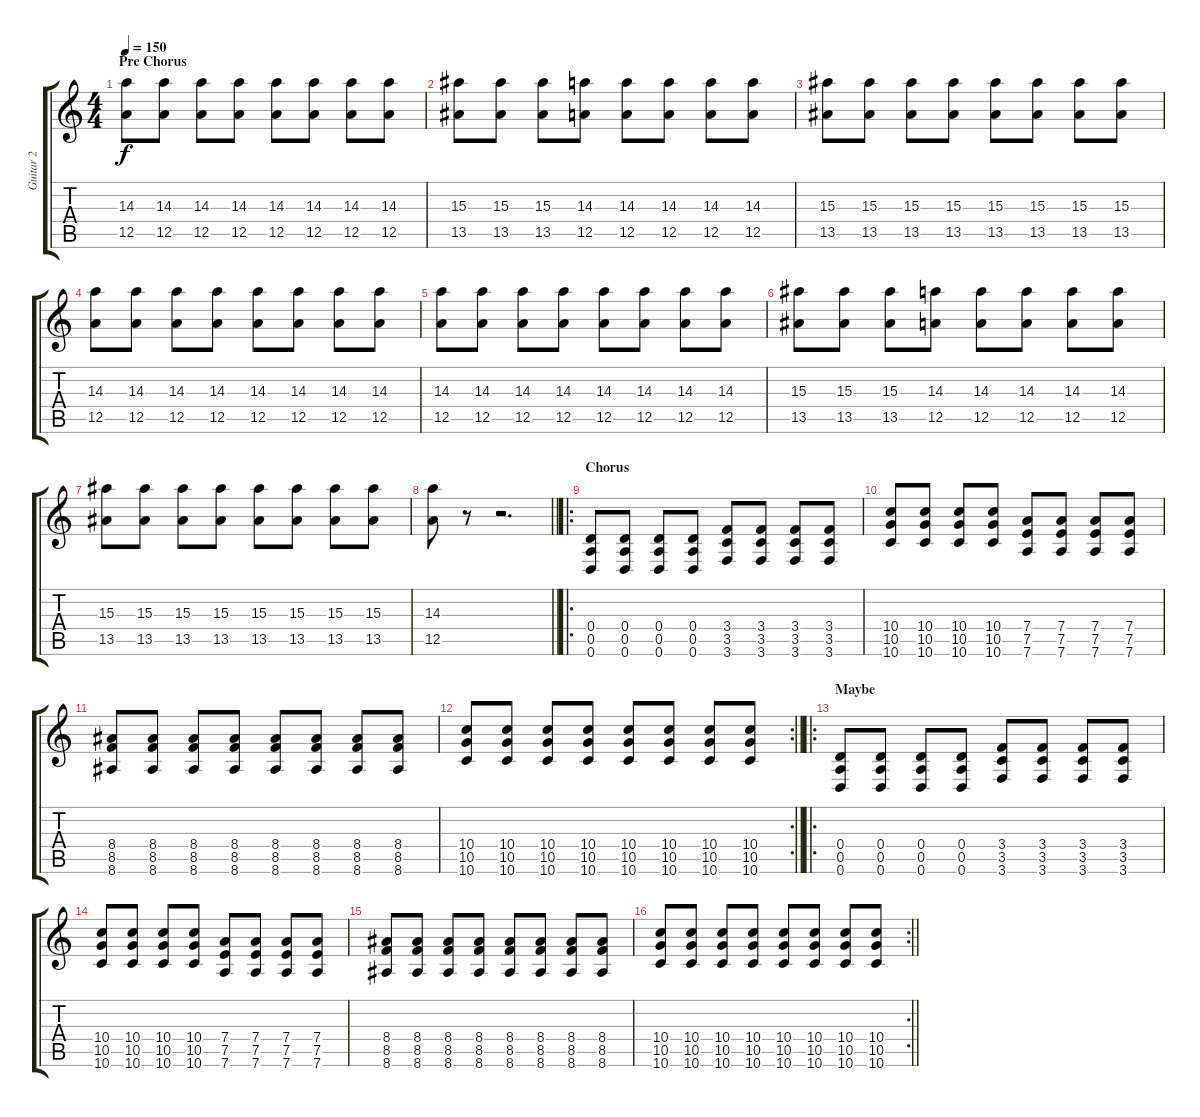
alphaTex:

\track ("Guitar 2" "Guitar 2") {instrument distortionguitar}
\staff {score tabs}
\tuning (E4 B3 G3 D3 A2 D2) {hide}
\ts (4 4)
\section ("" "Pre Chorus")
\tempo 150
\clef g2
\ks c
(14.3 12.5).8{dy f} (14.3 12.5).8 (14.3 12.5).8 (14.3 12.5).8 (14.3 12.5).8 (14.3 12.5).8 (14.3 12.5).8 (14.3 12.5).8 |
(15.3 13.5).8 (15.3 13.5).8 (15.3 13.5).8 (14.3 12.5).8 (14.3 12.5).8 (14.3 12.5).8 (14.3 12.5).8 (14.3 12.5).8 |
(15.3 13.5).8 (15.3 13.5).8 (15.3 13.5).8 (15.3 13.5).8 (15.3 13.5).8 (15.3 13.5).8 (15.3 13.5).8 (15.3 13.5).8 |
(14.3 12.5).8 (14.3 12.5).8 (14.3 12.5).8 (14.3 12.5).8 (14.3 12.5).8 (14.3 12.5).8 (14.3 12.5).8 (14.3 12.5).8 |
(14.3 12.5).8 (14.3 12.5).8 (14.3 12.5).8 (14.3 12.5).8 (14.3 12.5).8 (14.3 12.5).8 (14.3 12.5).8 (14.3 12.5).8 |
(15.3 13.5).8 (15.3 13.5).8 (15.3 13.5).8 (14.3 12.5).8 (14.3 12.5).8 (14.3 12.5).8 (14.3 12.5).8 (14.3 12.5).8 |
(15.3 13.5).8 (15.3 13.5).8 (15.3 13.5).8 (15.3 13.5).8 (15.3 13.5).8 (15.3 13.5).8 (15.3 13.5).8 (15.3 13.5).8 |
\barLineRight lightlight
(14.3 12.5).8 r.8 r.2{d} |
\ro
\section ("" "Chorus")
(0.4 0.5 0.6).8 (0.4 0.5 0.6).8 (0.4 0.5 0.6).8 (0.4 0.5 0.6).8 (3.4 3.5 3.6).8 (3.4 3.5 3.6).8 (3.4 3.5 3.6).8 (3.4 3.5 3.6).8 |
(10.4 10.5 10.6).8 (10.4 10.5 10.6).8 (10.4 10.5 10.6).8 (10.4 10.5 10.6).8 (7.4 7.5 7.6).8 (7.4 7.5 7.6).8 (7.4 7.5 7.6).8 (7.4 7.5 7.6).8 |
(8.4 8.5 8.6).8 (8.4 8.5 8.6).8 (8.4 8.5 8.6).8 (8.4 8.5 8.6).8 (8.4 8.5 8.6).8 (8.4 8.5 8.6).8 (8.4 8.5 8.6).8 (8.4 8.5 8.6).8 |
\rc 2
\barLineRight lightlight
(10.4 10.5 10.6).8 (10.4 10.5 10.6).8 (10.4 10.5 10.6).8 (10.4 10.5 10.6).8 (10.4 10.5 10.6).8 (10.4 10.5 10.6).8 (10.4 10.5 10.6).8 (10.4 10.5 10.6).8 |
\ro
\section ("" "Maybe")
(0.4 0.5 0.6).8 (0.4 0.5 0.6).8 (0.4 0.5 0.6).8 (0.4 0.5 0.6).8 (3.4 3.5 3.6).8 (3.4 3.5 3.6).8 (3.4 3.5 3.6).8 (3.4 3.5 3.6).8 |
(10.4 10.5 10.6).8 (10.4 10.5 10.6).8 (10.4 10.5 10.6).8 (10.4 10.5 10.6).8 (7.4 7.5 7.6).8 (7.4 7.5 7.6).8 (7.4 7.5 7.6).8 (7.4 7.5 7.6).8 |
(8.4 8.5 8.6).8 (8.4 8.5 8.6).8 (8.4 8.5 8.6).8 (8.4 8.5 8.6).8 (8.4 8.5 8.6).8 (8.4 8.5 8.6).8 (8.4 8.5 8.6).8 (8.4 8.5 8.6).8 |
\rc 2
\barLineRight lightlight
(10.4 10.5 10.6).8 (10.4 10.5 10.6).8 (10.4 10.5 10.6).8 (10.4 10.5 10.6).8 (10.4 10.5 10.6).8 (10.4 10.5 10.6).8 (10.4 10.5 10.6).8 (10.4 10.5 10.6).8
